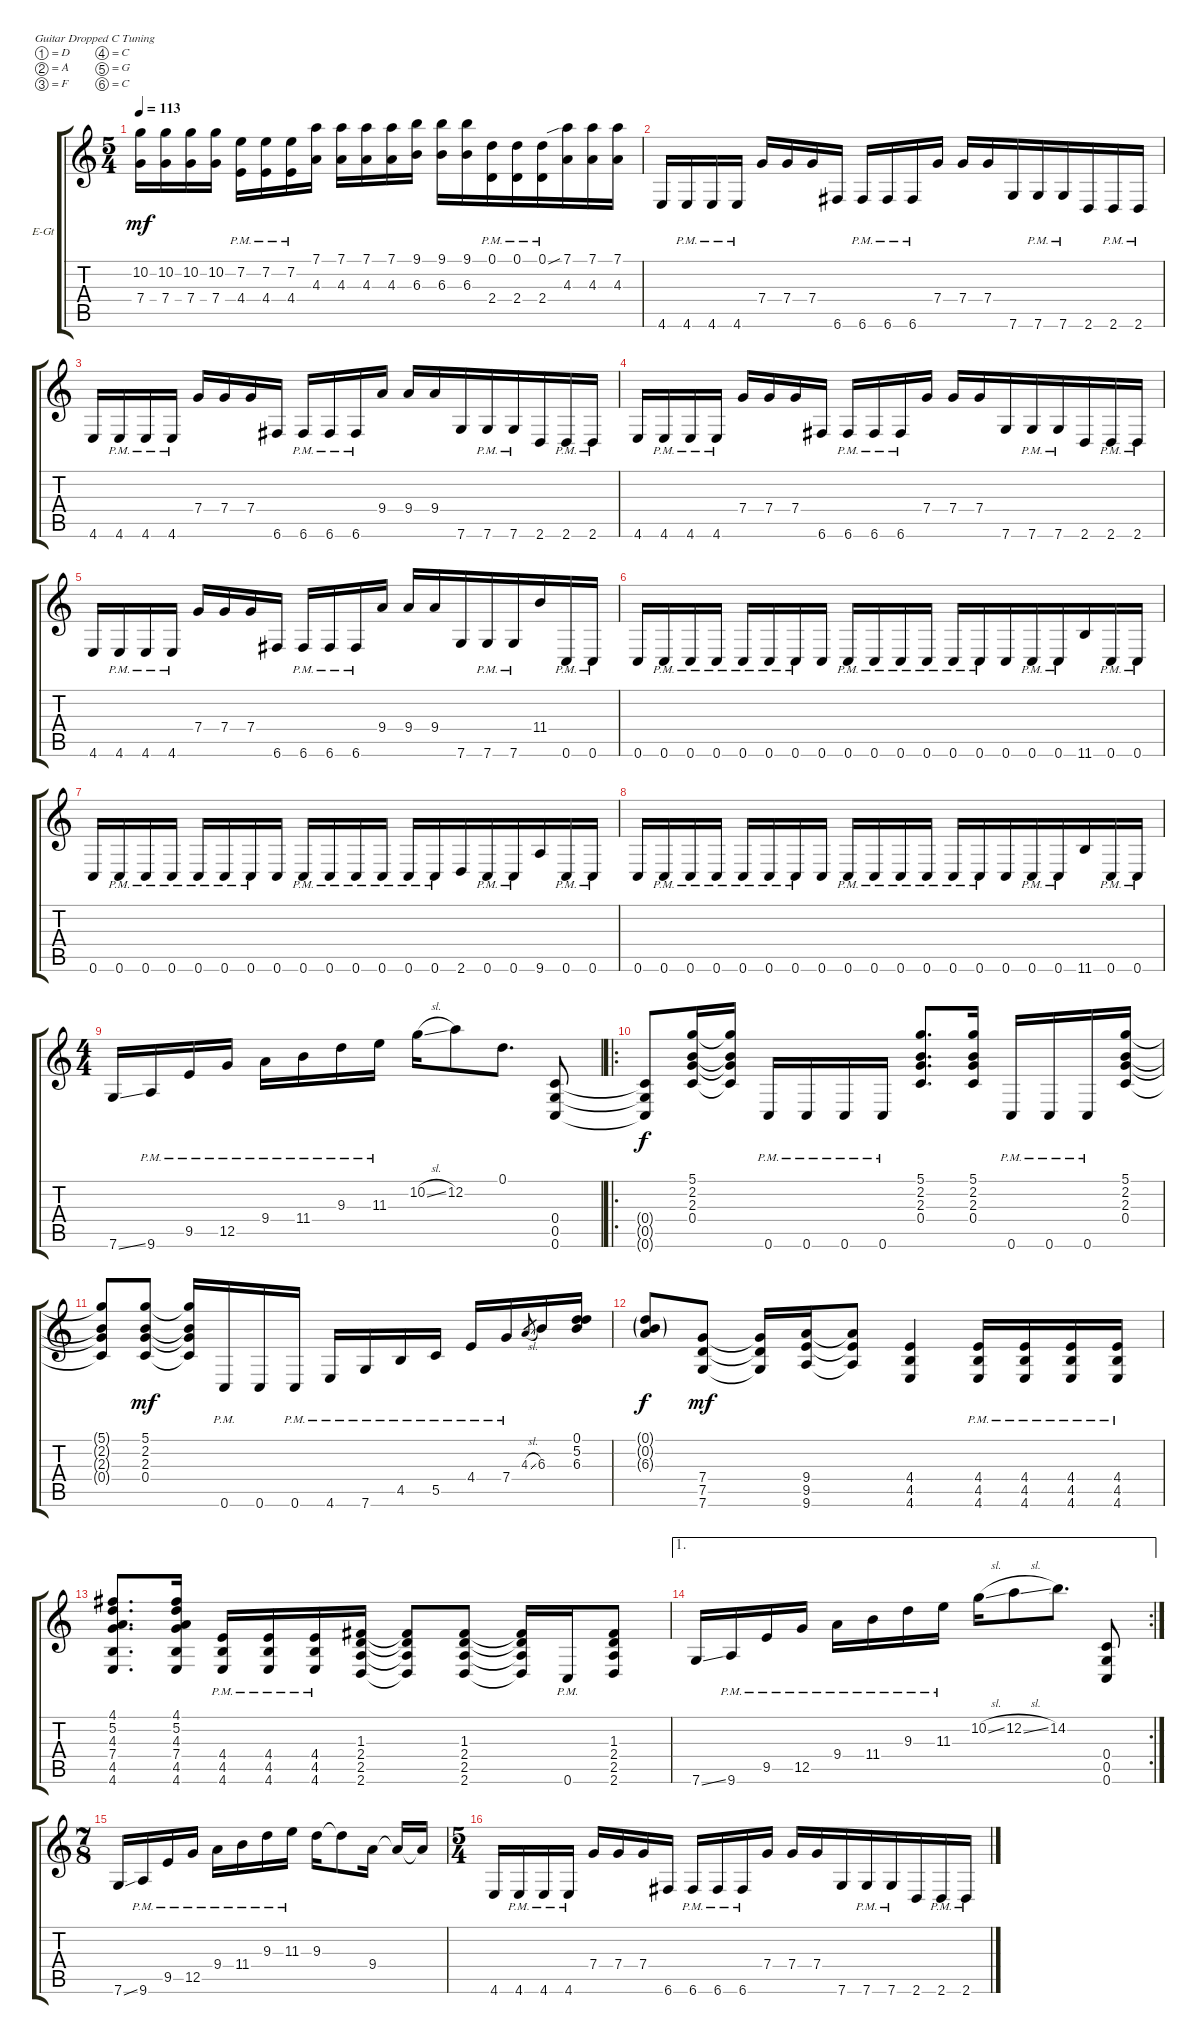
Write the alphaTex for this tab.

\bracketExtendMode groupsimilarinstruments
\firstSystemTrackNameOrientation horizontal
\otherSystemsTrackNameOrientation horizontal
\track ("Electric Guitar" "E-Gt") {instrument distortionguitar}
\staff {score tabs}
\tuning (D4 A3 F3 C3 G2 C2)
\ts (5 4)
\beaming (8 2 2 2 4)
\tempo 113
\clef g2
\ks c
(10.2 7.4).16{dy mf instrument distortionguitar} (10.2 7.4).16 (10.2 7.4).16 (10.2 7.4).16 (7.2{pm} 4.4{pm}).16 (7.2{pm} 4.4{pm}).16 (7.2{pm} 4.4{pm}).16 (7.1 4.3).16 (7.1 4.3).16 (7.1 4.3).16 (7.1 4.3).16 (9.1 6.3).16 (9.1 6.3).16 (9.1 6.3).16 (0.1{pm} 2.4{pm}).16 (0.1{pm} 2.4{pm}).16 (0.1{pm} 2.4{pm}).16 (7.1{sib} 4.3).16 (7.1 4.3).16 (7.1 4.3).16 |
4.6.16 4.6{pm}.16 4.6{pm}.16 4.6{pm}.16 7.4.16 7.4.16 7.4.16 6.6.16 6.6{pm}.16 6.6{pm}.16 6.6{pm}.16 7.4.16 7.4.16 7.4.16 7.6.16 7.6{pm}.16 7.6{pm}.16 2.6.16 2.6{pm}.16 2.6{pm}.16 |
4.6.16 4.6{pm}.16 4.6{pm}.16 4.6{pm}.16 7.4.16 7.4.16 7.4.16 6.6.16 6.6{pm}.16 6.6{pm}.16 6.6{pm}.16 9.4.16 9.4.16 9.4.16 7.6.16 7.6{pm}.16 7.6{pm}.16 2.6.16 2.6{pm}.16 2.6{pm}.16 |
4.6.16 4.6{pm}.16 4.6{pm}.16 4.6{pm}.16 7.4.16 7.4.16 7.4.16 6.6.16 6.6{pm}.16 6.6{pm}.16 6.6{pm}.16 7.4.16 7.4.16 7.4.16 7.6.16 7.6{pm}.16 7.6{pm}.16 2.6.16 2.6{pm}.16 2.6{pm}.16 |
4.6.16 4.6{pm}.16 4.6{pm}.16 4.6{pm}.16 7.4.16 7.4.16 7.4.16 6.6.16 6.6{pm}.16 6.6{pm}.16 6.6{pm}.16 9.4.16 9.4.16 9.4.16 7.6.16 7.6{pm}.16 7.6{pm}.16 11.4.16 0.6{pm}.16 0.6{pm}.16 |
0.6.16 0.6{pm}.16 0.6{pm}.16 0.6{pm}.16 0.6{pm}.16 0.6{pm}.16 0.6{pm}.16 0.6.16 0.6{pm}.16 0.6{pm}.16 0.6{pm}.16 0.6{pm}.16 0.6{pm}.16 0.6{pm}.16 0.6.16 0.6{pm}.16 0.6{pm}.16 11.6.16 0.6{pm}.16 0.6{pm}.16 |
0.6.16 0.6{pm}.16 0.6{pm}.16 0.6{pm}.16 0.6{pm}.16 0.6{pm}.16 0.6{pm}.16 0.6.16 0.6{pm}.16 0.6{pm}.16 0.6{pm}.16 0.6{pm}.16 0.6{pm}.16 0.6{pm}.16 2.6.16 0.6{pm}.16 0.6{pm}.16 9.6.16 0.6{pm}.16 0.6{pm}.16 |
0.6.16 0.6{pm}.16 0.6{pm}.16 0.6{pm}.16 0.6{pm}.16 0.6{pm}.16 0.6{pm}.16 0.6.16 0.6{pm}.16 0.6{pm}.16 0.6{pm}.16 0.6{pm}.16 0.6{pm}.16 0.6{pm}.16 0.6.16 0.6{pm}.16 0.6{pm}.16 11.6.16 0.6{pm}.16 0.6{pm}.16 |
\ts (4 4)
\beaming (8 2 2 2 2)
7.6{ss}.16 9.6{pm}.16 9.5{pm}.16 12.5{pm}.16 9.4{pm}.16 11.4{pm}.16 9.3{pm}.16 11.3{pm}.16 10.2{sl}.16 12.2.8 0.1.8{d} (0.4 0.5 0.6).8 |
\ro
(0.6{t} 0.5{t} 0.4{t}).8{dy f} (0.4 2.3 2.2 5.1).16 (0.4{t} 2.3{t} 2.2{t} 5.1{t}).16 0.6{pm}.16 0.6{pm}.16 0.6{pm}.16 0.6{pm}.16 (0.4 2.3 2.2 5.1).8{d} (0.4 2.3 2.2 5.1).16 0.6{pm}.16 0.6{pm}.16 0.6{pm}.16 (0.4 2.3 2.2 5.1).16 |
(5.1{t} 2.2{t} 2.3{t} 0.4{t}).8 (5.1 2.2 2.3 0.4).8{dy mf} (0.4{t} 2.3{t} 2.2{t} 5.1{t}).16 0.6{pm}.16 0.6.16 0.6{pm}.16 4.6{pm}.16 7.6{pm}.16 4.5{pm}.16 5.5{pm}.16 4.4{pm}.16 7.4{pm}.16 4.3{sl}.8{gr} 6.3.16 (6.3 5.2 0.1).16 |
(0.1{g} 0.2{g} 6.3{g}).8{dy f} (7.4 7.5 7.6).8{dy mf} (7.4{t} 7.5{t} 7.6{t}).16 (9.4 9.5 9.6).16 (9.4{t} 9.5{t} 9.6{t}).8 (4.4 4.5 4.6).4 (4.4{pm} 4.5{pm} 4.6{pm}).16 (4.4{pm} 4.5{pm} 4.6{pm}).16 (4.4{pm} 4.5{pm} 4.6{pm}).16 (4.5{pm} 4.4{pm} 4.6{pm}).16 |
(4.1 5.2 4.3 7.4 4.5 4.6).8{d} (4.1 5.2 4.3 7.4 4.5 4.6).16 (4.4 4.5 4.6{pm}).16 (4.4 4.5 4.6{pm}).16 (4.4 4.5 4.6{pm}).16 (1.3 2.4 2.5 2.6).16 (2.6{t} 2.5{t} 2.4{t} 1.3{t}).8 (1.3 2.4 2.5 2.6).8 (2.6{t} 2.5{t} 2.4{t} 1.3{t}).16 0.6{pm}.16 (2.6 2.5 2.4 1.3).8 |
\ae 1
\rc 2
7.6{ss}.16 9.6{pm}.16 9.5{pm}.16 12.5{pm}.16 9.4{pm}.16 11.4{pm}.16 9.3{pm}.16 11.3{pm}.16 10.2{sl}.16 12.2{sl}.8 14.2.8{d} (0.4 0.5 0.6).8 |
\ts (7 8)
\beaming (8 2 2 2 2)
7.6{ss}.16 9.6{pm}.16 9.5{pm}.16 12.5{pm}.16 9.4{pm}.16 11.4{pm}.16 9.3{pm}.16 11.3{pm}.16 9.3.16 9.3{t}.8 9.4.16 9.4{t}.16 9.4{t}.16 |
\ts (5 4)
\beaming (8 2 2 2 4)
4.6.16 4.6{pm}.16 4.6{pm}.16 4.6{pm}.16 7.4.16 7.4.16 7.4.16 6.6.16 6.6{pm}.16 6.6{pm}.16 6.6{pm}.16 7.4.16 7.4.16 7.4.16 7.6.16 7.6{pm}.16 7.6{pm}.16 2.6.16 2.6{pm}.16 2.6{pm}.16
